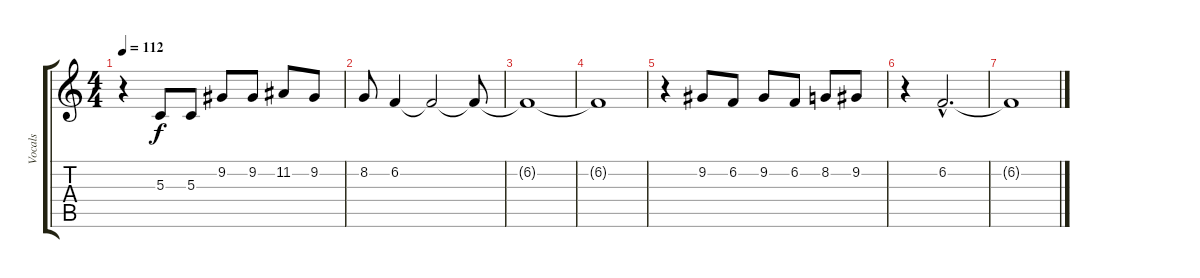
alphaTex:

\track ("Vocals" "Vocals") {instrument trumpet}
\staff {score tabs}
\tuning (E4 B3 G3 D3 A2 E2) {hide}
\ts (4 4)
\tempo 112
\clef g2
\ks c
r.4{dy f} 5.3.8 5.3.8 9.2.8 9.2.8 11.2.8 9.2.8 |
8.2.8 6.2.4 6.2{t}.2 6.2{t}.8 |
6.2{t}.1 |
6.2{t}.1 |
r.4 9.2.8 6.2.8 9.2.8 6.2.8 8.2.8 9.2.8 |
r.4 6.2{hac}.2{d} |
6.2{t}.1
